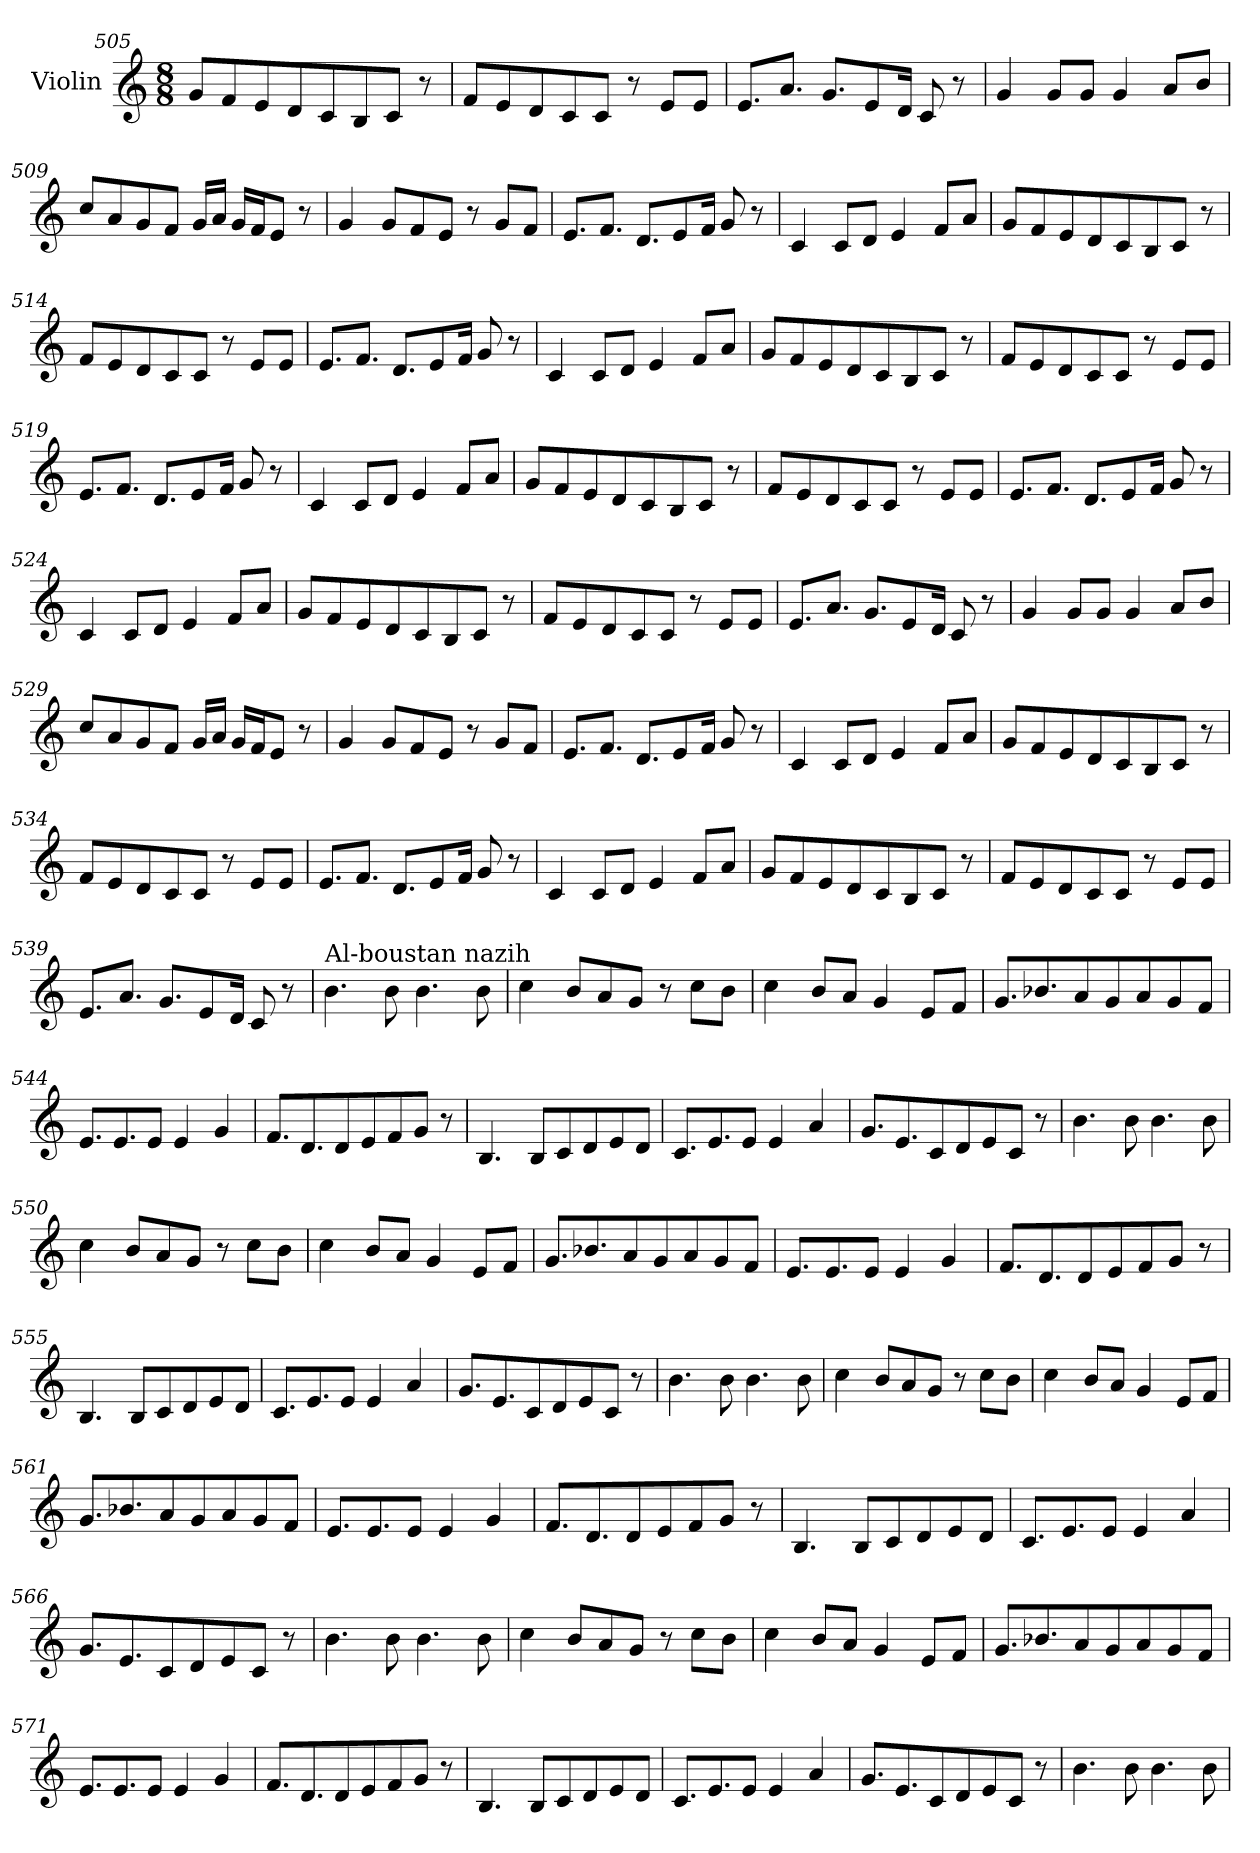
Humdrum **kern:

**kern
*part1
*staff1
*I"Violin
*clefG2
*k[]
*C:
*M8/8
=505
8g/L
8f/
8e/
8d/
8c/
8B/
8c/J
8r
=506
8f/L
8e/
8d/
8c/
8c/J
8r
8e/L
8e/J
!!LO:PB:g=z
=507
8.e/L
8.a/J
8.g/L
8e/
16d/Jk
8c/
8r
=508
4g/
8g/L
8g/J
4g/
8a/L
8b/J
!!LO:PB:g=z
=509
8cc/L
8a/
8g/
8f/J
16g/LL
16a/JJ
16g/LL
16f/J
8e/J
8r
=510
4g/
8g/L
8f/
8e/J
8r
8g/L
8f/J
!!LO:PB:g=z
=511
8.e/L
8.f/J
8.d/L
8e/
16f/Jk
8g/
8r
=512
4c/
8c/L
8d/J
4e/
8f/L
8a/J
!!LO:PB:g=z
=513
8g/L
8f/
8e/
8d/
8c/
8B/
8c/J
8r
=514
8f/L
8e/
8d/
8c/
8c/J
8r
8e/L
8e/J
!!LO:PB:g=z
=515
8.e/L
8.f/J
8.d/L
8e/
16f/Jk
8g/
8r
=516
4c/
8c/L
8d/J
4e/
8f/L
8a/J
!!LO:PB:g=z
=517
8g/L
8f/
8e/
8d/
8c/
8B/
8c/J
8r
=518
8f/L
8e/
8d/
8c/
8c/J
8r
8e/L
8e/J
!!LO:PB:g=z
=519
8.e/L
8.f/J
8.d/L
8e/
16f/Jk
8g/
8r
=520
4c/
8c/L
8d/J
4e/
8f/L
8a/J
!!LO:PB:g=z
=521
8g/L
8f/
8e/
8d/
8c/
8B/
8c/J
8r
=522
8f/L
8e/
8d/
8c/
8c/J
8r
8e/L
8e/J
!!LO:PB:g=z
=523
8.e/L
8.f/J
8.d/L
8e/
16f/Jk
8g/
8r
=524
4c/
8c/L
8d/J
4e/
8f/L
8a/J
!!LO:PB:g=z
=525
8g/L
8f/
8e/
8d/
8c/
8B/
8c/J
8r
=526
8f/L
8e/
8d/
8c/
8c/J
8r
8e/L
8e/J
!!LO:PB:g=z
=527
8.e/L
8.a/J
8.g/L
8e/
16d/Jk
8c/
8r
=528
4g/
8g/L
8g/J
4g/
8a/L
8b/J
!!LO:PB:g=z
=529
8cc/L
8a/
8g/
8f/J
16g/LL
16a/JJ
16g/LL
16f/J
8e/J
8r
=530
4g/
8g/L
8f/
8e/J
8r
8g/L
8f/J
!!LO:PB:g=z
=531
8.e/L
8.f/J
8.d/L
8e/
16f/Jk
8g/
8r
=532
4c/
8c/L
8d/J
4e/
8f/L
8a/J
!!LO:PB:g=z
=533
8g/L
8f/
8e/
8d/
8c/
8B/
8c/J
8r
=534
8f/L
8e/
8d/
8c/
8c/J
8r
8e/L
8e/J
!!LO:PB:g=z
=535
8.e/L
8.f/J
8.d/L
8e/
16f/Jk
8g/
8r
=536
4c/
8c/L
8d/J
4e/
8f/L
8a/J
=537
8g/L
8f/
8e/
8d/
8c/
8B/
8c/J
8r
=538
8f/L
8e/
8d/
8c/
8c/J
8r
8e/L
8e/J
!!LO:PB:g=z
=539
8.e/L
8.a/J
8.g/L
8e/
16d/Jk
8c/
8r
=540
*MM90
!LO:TX:a:t=Al-boustan nazih
4.b\
8b\
4.b\
8b\
!!LO:PB:g=z
=541
4cc\
8b/L
8a/
8g/J
8r
8cc\L
8b\J
=542
4cc\
8b/L
8a/J
4g/
8e/L
8f/J
!!LO:PB:g=z
=543
8.g/L
8.b-X/
8a/
8g/
8a/
8g/
8f/J
=544
8.e/L
8.e/
8e/J
4e/
4g/
!!LO:PB:g=z
=545
8.f/L
8.d/
8d/
8e/
8f/
8g/J
8r
=546
4.B/
8B/L
8c/
8d/
8e/
8d/J
=547
8.c/L
8.e/
8e/J
4e/
4a/
!!LO:PB:g=z
=548
8.g/L
8.e/
8c/
8d/
8e/
8c/J
8r
=549
4.b\
8b\
4.b\
8b\
!!LO:PB:g=z
=550
4cc\
8b/L
8a/
8g/J
8r
8cc\L
8b\J
=551
4cc\
8b/L
8a/J
4g/
8e/L
8f/J
!!LO:PB:g=z
=552
8.g/L
8.b-X/
8a/
8g/
8a/
8g/
8f/J
=553
8.e/L
8.e/
8e/J
4e/
4g/
!!LO:PB:g=z
=554
8.f/L
8.d/
8d/
8e/
8f/
8g/J
8r
=555
4.B/
8B/L
8c/
8d/
8e/
8d/J
=556
8.c/L
8.e/
8e/J
4e/
4a/
!!LO:PB:g=z
=557
8.g/L
8.e/
8c/
8d/
8e/
8c/J
8r
=558
4.b\
8b\
4.b\
8b\
!!LO:PB:g=z
=559
4cc\
8b/L
8a/
8g/J
8r
8cc\L
8b\J
=560
4cc\
8b/L
8a/J
4g/
8e/L
8f/J
!!LO:PB:g=z
=561
8.g/L
8.b-X/
8a/
8g/
8a/
8g/
8f/J
=562
8.e/L
8.e/
8e/J
4e/
4g/
!!LO:PB:g=z
=563
8.f/L
8.d/
8d/
8e/
8f/
8g/J
8r
=564
4.B/
8B/L
8c/
8d/
8e/
8d/J
=565
8.c/L
8.e/
8e/J
4e/
4a/
!!LO:PB:g=z
=566
8.g/L
8.e/
8c/
8d/
8e/
8c/J
8r
=567
4.b\
8b\
4.b\
8b\
!!LO:PB:g=z
=568
4cc\
8b/L
8a/
8g/J
8r
8cc\L
8b\J
=569
4cc\
8b/L
8a/J
4g/
8e/L
8f/J
!!LO:PB:g=z
=570
8.g/L
8.b-X/
8a/
8g/
8a/
8g/
8f/J
=571
8.e/L
8.e/
8e/J
4e/
4g/
=572
8.f/L
8.d/
8d/
8e/
8f/
8g/J
8r
=573
4.B/
8B/L
8c/
8d/
8e/
8d/J
!!LO:PB:g=z
=574
8.c/L
8.e/
8e/J
4e/
4a/
=575
8.g/L
8.e/
8c/
8d/
8e/
8c/J
8r
=576
4.b\
8b\
4.b\
8b\
=
*-
